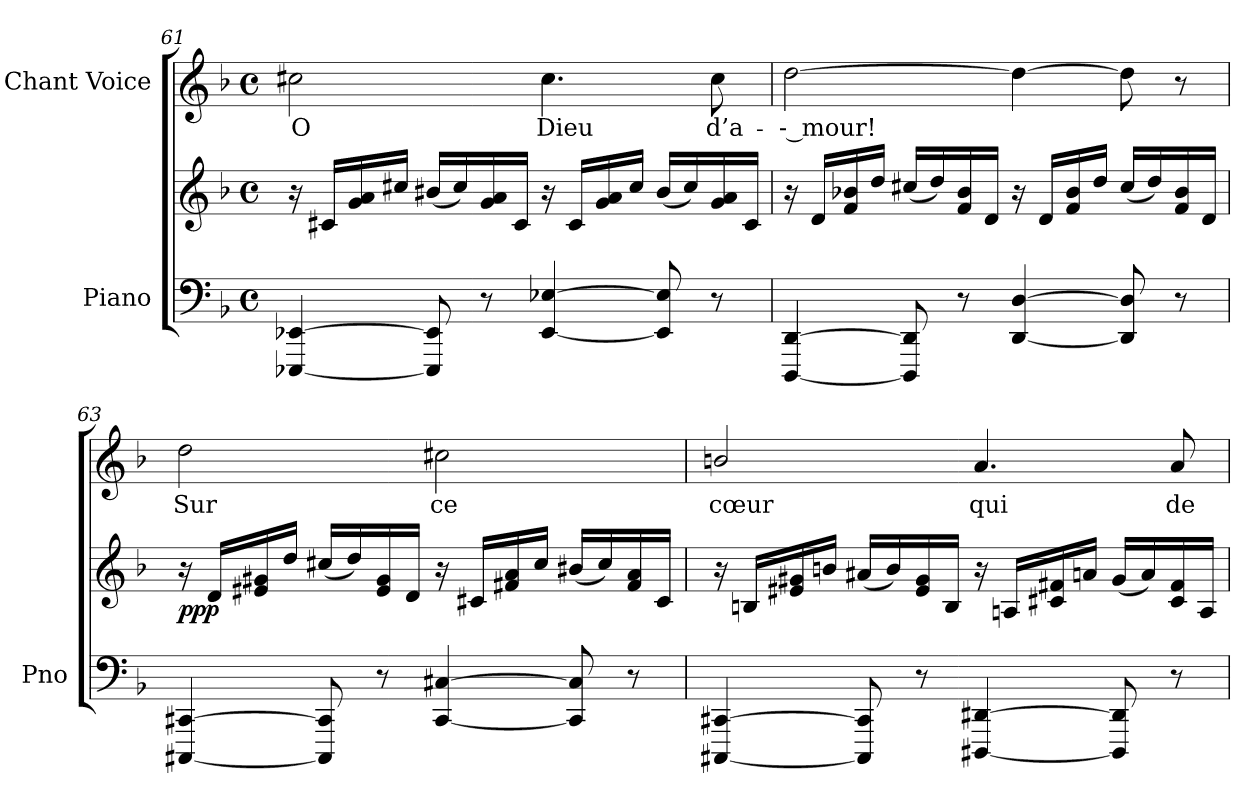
**kern	**kern	**dynam	**kern	**text
*part2	*part2	*part2	*part1	*part1
*staff3	*staff2	*staff2/3	*staff1	*staff1
*I"Piano	*	*	*I"Chant Voice	*
*I'Pno	*	*	*	*
*clefF4	*clefG2	*	*clefG2	*
*k[b-]	*k[b-]	*	*k[b-]	*
*M4/4	*M4/4	*	*M4/4	*
*met(c)	*met(c)	*	*met(c)	*
=61	=61	=61	=61	=61
!	!	!	!	!LO:LY:b
[4EEE-X/ [4EE-X/	16r	.	2cc#X\	O
.	16c#X/LL	.	.	.
.	16g/ 16a/	.	.	.
.	16cc#X/JJ	.	.	.
8EEE-/] 8EE-/]	(<16b#X/LL	.	.	.
.	16cc#/)	.	.	.
8r	16g/ 16a/	.	.	.
.	16c#/JJ	.	.	.
!	!	!	!	!LO:LY:b
[4EE-/ [4E-X/	16r	.	4.cc#\	Dieu
.	16c#/LL	.	.	.
.	16g/ 16a/	.	.	.
.	16cc#/JJ	.	.	.
8EE-/] 8E-/]	(<16b#/LL	.	.	.
.	16cc#/)	.	.	.
!	!	!	!	!LO:LY:b
8r	16g/ 16a/	.	8cc#\	d’a-
.	16c#/JJ	.	.	.
!!LO:LB:g=z
=62	=62	=62	=62	=62
!	!	!	!	!LO:LY:b
[4DDD/ [4DD/	16r	.	[2dd\	-- mour!
.	16d/LL	.	.	.
.	16f/ 16b-X/	.	.	.
.	16dd/JJ	.	.	.
8DDD/] 8DD/]	(<16cc#X/LL	.	.	.
.	16dd/)	.	.	.
8r	16f/ 16b-/	.	.	.
.	16d/JJ	.	.	.
[4DD/ [4D/	16r	.	4dd\_	.
.	16d/LL	.	.	.
.	16f/ 16b-/	.	.	.
.	16dd/JJ	.	.	.
8DD/] 8D/]	(<16cc#/LL	.	8dd\]	.
.	16dd/)	.	.	.
8r	16f/ 16b-/	.	8r	.
.	16d/JJ	.	.	.
=63	=63	=63	=63	=63
!	!	!LO:DY:b	!	!LO:LY:b
[4CCC#X/ [4CC#X/	16r	ppp	2dd\	Sur
.	16d/LL	.	.	.
.	16e#X/ 16g#X/	.	.	.
.	16dd/JJ	.	.	.
8CCC#/] 8CC#/]	(<16cc#X/LL	.	.	.
.	16dd/)	.	.	.
8r	16e#/ 16g#/	.	.	.
.	16d/JJ	.	.	.
!	!	!	!	!LO:LY:b
[4CC#/ [4C#X/	16r	.	2cc#X\	ce
.	16c#X/LL	.	.	.
.	16f#X/ 16a/	.	.	.
.	16cc#/JJ	.	.	.
8CC#/] 8C#/]	(<16b#X/LL	.	.	.
.	16cc#/)	.	.	.
8r	16f#/ 16a/	.	.	.
.	16c#/JJ	.	.	.
!!LO:LB:g=z
=64	=64	=64	=64	=64
!	!	!	!	!LO:LY:b
[4CCC#X/ [4CC#X/	16r	.	2bn/	cœur
.	16Bn/LL	.	.	.
.	16e#X/ 16g#X/	.	.	.
.	16bn/JJ	.	.	.
8CCC#/] 8CC#/]	(<16a#X/LL	.	.	.
.	16b/)	.	.	.
8r	16e#/ 16g#/	.	.	.
.	16B/JJ	.	.	.
!	!	!	!	!LO:LY:b
[4DDD#X/ [4DD#X/	16r	.	4.a/	qui
.	16An/LL	.	.	.
.	16c#X/ 16f#X/	.	.	.
.	16an/JJ	.	.	.
8DDD#/] 8DD#/]	(<16g#/LL	.	.	.
.	16a/)	.	.	.
!	!	!	!	!LO:LY:b
8r	16c#/ 16f#/	.	8a/	de-
.	16A/JJ	.	.	.
=	=	=	=	=
*-	*-	*-	*-	*-
